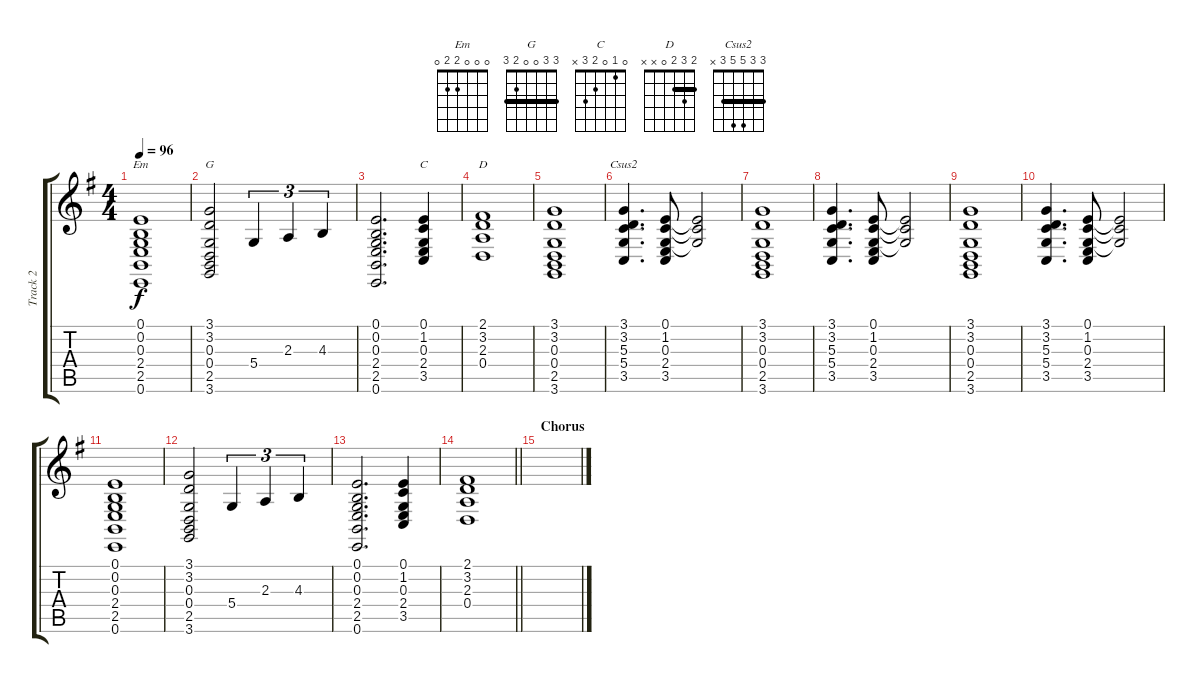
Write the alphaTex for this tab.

\track ("Track 2" "Track 2") {instrument electricgrandpiano}
\staff {score tabs}
\tuning (E4 B3 G3 D3 A2 E2) {hide}
\chord ("Em" 0 0 0 2 2 0)
\chord ("G" 3 3 0 0 2 3) {barre 3}
\chord ("C" 0 1 0 2 3 x)
\chord ("D" 2 3 2 0 x x) {barre 2}
\chord ("Csus2" 3 3 5 5 3 x) {barre 3}
\ts (4 4)
\tempo 96
\clef g2
\ks g
(0.1 0.2 0.3 2.4 2.5 0.6).1{ch "Em" dy f} |
(3.1 3.2 0.3 0.4 2.5 3.6).2{ch "G"} 5.4.4{tu (3 2)} 2.3.4{tu (3 2)} 4.3.4{tu (3 2)} |
(0.1 0.2 0.3 2.4 2.5 0.6).2{d} (0.1 1.2 0.3 2.4 3.5).4{ch "C"} |
(2.1 3.2 2.3 0.4).1{ch "D"} |
(3.1 3.2 0.3 0.4 2.5 3.6).1 |
(3.1 3.2 5.3 5.4 3.5).4{d ch "Csus2"} (0.1 1.2 0.3 2.4 3.5).8 (0.1{t} 1.2{t} 0.3{t}).2 |
(3.1 3.2 0.3 0.4 2.5 3.6).1 |
(3.1 3.2 5.3 5.4 3.5).4{d} (0.1 1.2 0.3 2.4 3.5).8 (0.1{t} 1.2{t} 0.3{t}).2 |
(3.1 3.2 0.3 0.4 2.5 3.6).1 |
(3.1 3.2 5.3 5.4 3.5).4{d} (0.1 1.2 0.3 2.4 3.5).8 (0.1{t} 1.2{t} 0.3{t}).2 |
(0.1 0.2 0.3 2.4 2.5 0.6).1 |
(3.1 3.2 0.3 0.4 2.5 3.6).2 5.4.4{tu (3 2)} 2.3.4{tu (3 2)} 4.3.4{tu (3 2)} |
(0.1 0.2 0.3 2.4 2.5 0.6).2{d} (0.1 1.2 0.3 2.4 3.5).4 |
\barLineRight lightlight
(2.1 3.2 2.3 0.4).1 |
\section ("" "Chorus")
